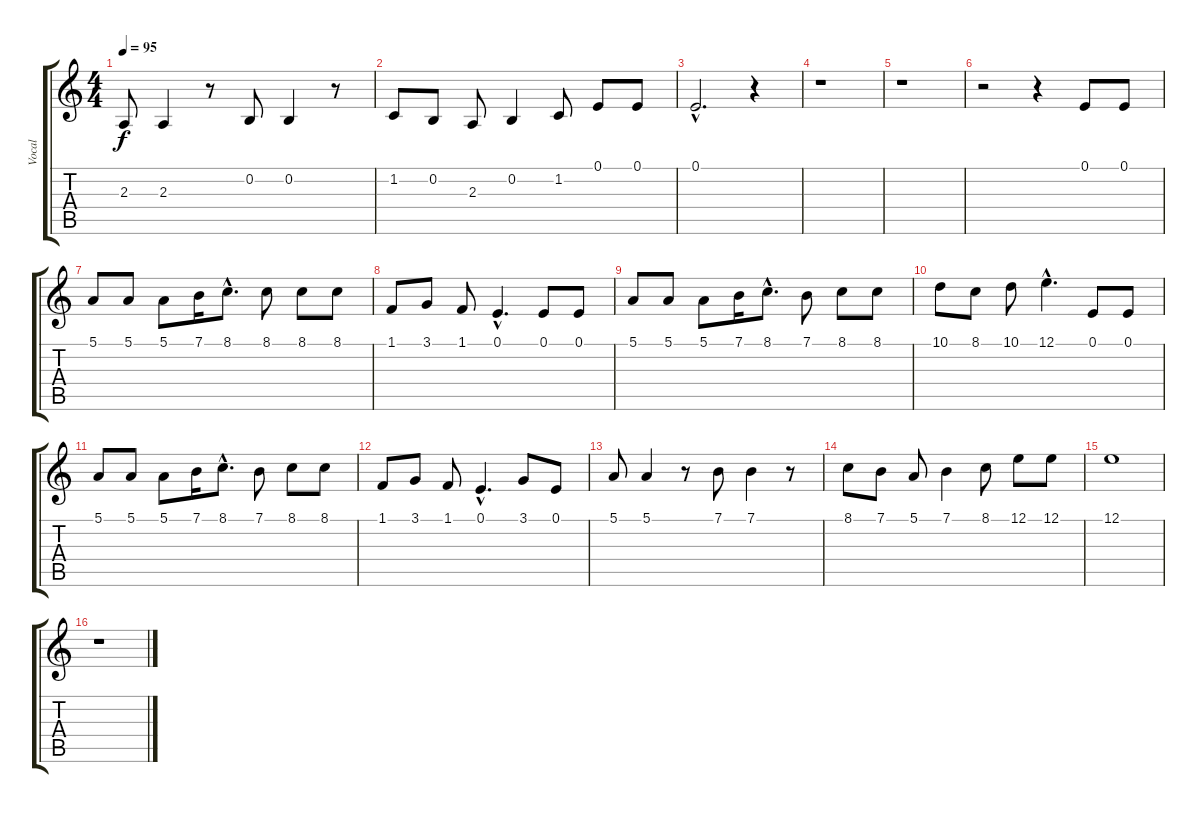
\track ("Vocal" "Vocal") {instrument violin}
\staff {score tabs}
\tuning (E4 B3 G3 D3 A2 E2) {hide}
\ts (4 4)
\tempo 95
\clef g2
\ks c
2.3.8{dy f} 2.3.4 r.8 0.2.8 0.2.4 r.8 |
1.2.8 0.2.8 2.3.8 0.2.4 1.2.8 0.1.8 0.1.8 |
0.1{hac}.2{d} r.4 |
r.1 |
r.1 |
r.2 r.4 0.1.8 0.1.8 |
5.1.8 5.1.8 5.1.8 7.1.16 8.1{hac}.8{d} 8.1.8 8.1.8 8.1.8 |
1.1.8 3.1.8 1.1.8 0.1{hac}.4{d} 0.1.8 0.1.8 |
5.1.8 5.1.8 5.1.8 7.1.16 8.1{hac}.8{d} 7.1.8 8.1.8 8.1.8 |
10.1.8 8.1.8 10.1.8 12.1{hac}.4{d} 0.1.8 0.1.8 |
5.1.8 5.1.8 5.1.8 7.1.16 8.1{hac}.8{d} 7.1.8 8.1.8 8.1.8 |
1.1.8 3.1.8 1.1.8 0.1{hac}.4{d} 3.1.8 0.1.8 |
5.1.8 5.1.4 r.8 7.1.8 7.1.4 r.8 |
8.1.8 7.1.8 5.1.8 7.1.4 8.1.8 12.1.8 12.1.8 |
12.1.1 |
r.1
